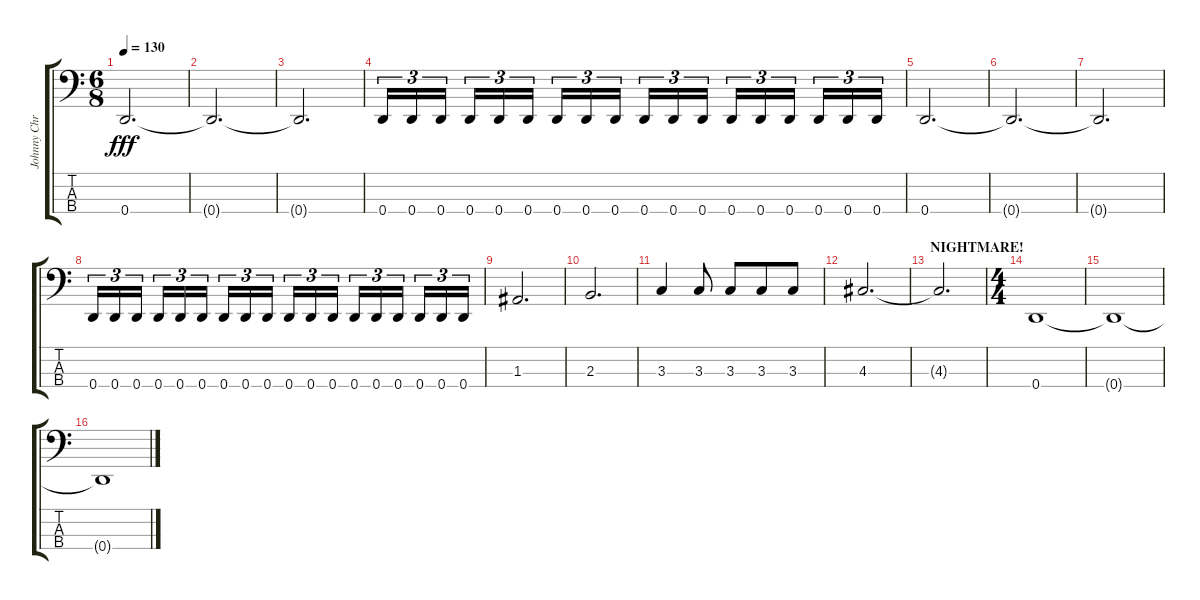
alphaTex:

\track ("Johnny Christ" "Johnny Chr") {instrument electricbasspick}
\staff {score tabs}
\tuning (G2 D2 A1 D1) {hide}
\ts (6 8)
\tempo 130
\clef f4
\ks c
0.4.2{d dy fff} |
0.4{t}.2{d} |
0.4{t}.2{d} |
0.4.16{tu (3 2)} 0.4.16{tu (3 2)} 0.4.16{tu (3 2)} 0.4.16{tu (3 2)} 0.4.16{tu (3 2)} 0.4.16{tu (3 2)} 0.4.16{tu (3 2)} 0.4.16{tu (3 2)} 0.4.16{tu (3 2)} 0.4.16{tu (3 2)} 0.4.16{tu (3 2)} 0.4.16{tu (3 2)} 0.4.16{tu (3 2)} 0.4.16{tu (3 2)} 0.4.16{tu (3 2)} 0.4.16{tu (3 2)} 0.4.16{tu (3 2)} 0.4.16{tu (3 2)} |
0.4.2{d} |
0.4{t}.2{d} |
0.4{t}.2{d} |
0.4.16{tu (3 2)} 0.4.16{tu (3 2)} 0.4.16{tu (3 2)} 0.4.16{tu (3 2)} 0.4.16{tu (3 2)} 0.4.16{tu (3 2)} 0.4.16{tu (3 2)} 0.4.16{tu (3 2)} 0.4.16{tu (3 2)} 0.4.16{tu (3 2)} 0.4.16{tu (3 2)} 0.4.16{tu (3 2)} 0.4.16{tu (3 2)} 0.4.16{tu (3 2)} 0.4.16{tu (3 2)} 0.4.16{tu (3 2)} 0.4.16{tu (3 2)} 0.4.16{tu (3 2)} |
1.3.2{d} |
2.3.2{d} |
3.3.4 3.3.8 3.3.8 3.3.8 3.3.8 |
4.3.2{d} |
\section ("" "NIGHTMARE!")
4.3{t}.2{d} |
\ts (4 4)
0.4.1 |
0.4{t}.1 |
0.4{t}.1
